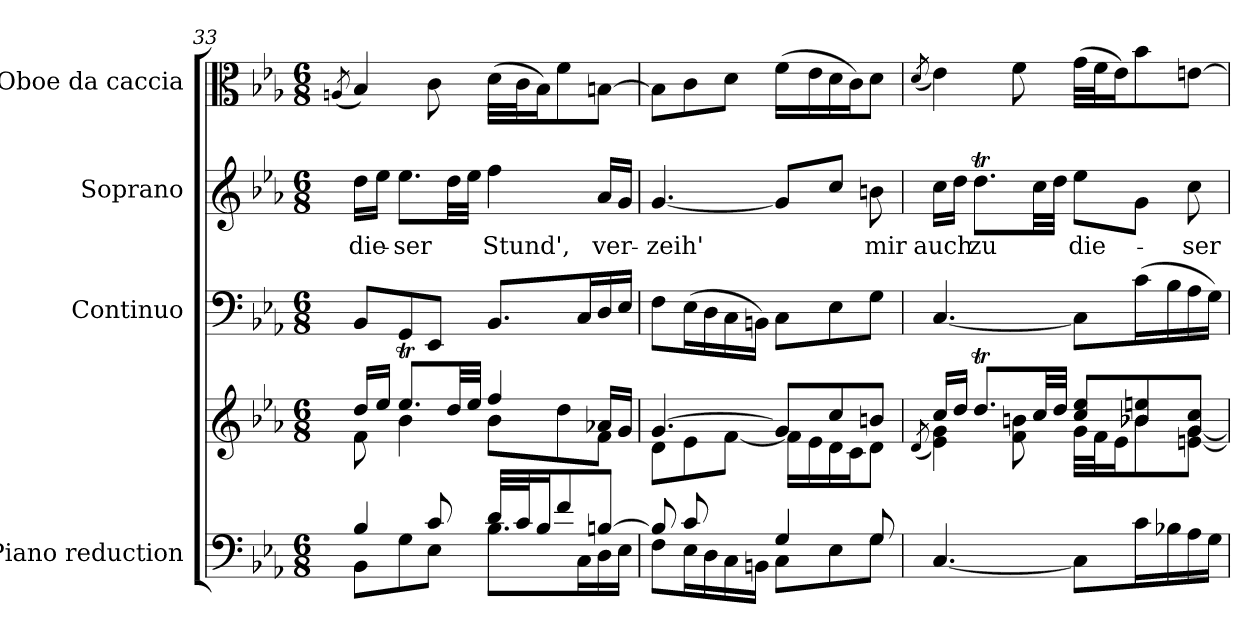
**kern	**kern	**kern	**kern	**text	**kern
*part4	*part4	*part3	*part2	*part2	*part1
*staff5	*staff4	*staff3	*staff2	*staff2	*staff1
*I"Piano reduction	*	*I"Continuo	*I"Soprano	*	*I"Oboe da caccia
*I'Pno	*	*	*	*	*I'Ob
*clefF4	*clefG2	*clefF4	*clefG2	*	*clefC3
*k[b-e-a-]	*k[b-e-a-]	*k[b-e-a-]	*k[b-e-a-]	*	*k[b-e-a-]
*M6/8	*M6/8	*M6/8	*M6/8	*	*M6/8
=33	=33	=33	=33	=33	=33
.	.	.	.	.	(<8qAn/
*^	*^	*	*	*	*
!	!	!	!	!	!	!LO:LY:b	!
4B-/	8BB-\L	16dd/LL	8f\	8BB-/L	16dd\LL	die-	4B-/)
.	.	16ee-/JJ	.	.	16ee-\JJ	.	.
!	!	!	!	!	!	!LO:LY:b	!
.	8G\	8.ee-T/L	4b-\	8GG/	8.ee-\L	-ser	.
8c/	8E-\J	.	.	8EE-/J	.	.	8c\
.	.	32dd/LL	.	.	32dd\LL	.	.
.	.	32ee-/JJJ	.	.	32ee-\JJJ	.	.
!	!	!	!	!	!	!LO:LY:b	!
32d/LLL	8.B-\L	4ff/	8b-\L	8.BB-/L	4ff\	Stund',	(>32d\LLL
32c/J	.	.	.	.	.	.	32c\J
16B-/J	.	.	.	.	.	.	16B-\J)
8f/	.	.	8dd\	.	.	.	8f\
.	16C\L	.	.	16C/L	.	.	.
!	!	!	!	!	!	!LO:LY:b	!
[8Bn/J	16D\	16a-X/LL	8f\J	16D/	16a-/LL	ver-	[8Bn\J
.	16E-\JJ	16g/JJ	.	16E-/JJ	16g/JJ	.	.
=34	=34	=34	=34	=34	=34	=34	=34
*	*	*	*^	*	*	*	*
!	!	!	!	!	!	!	!LO:LY:b	!
8B/L]	8F\L	[4.g/	8d\L	4ryy	8F\L	[4.g/	-zeih'	8B\L]
8c/	16E-\L	.	8e-\	.	(>16E-\L	.	.	8c\
.	16D\	.	.	.	16D\	.	.	.
8ryy	16C\	.	[8f\J	8d\J	16C\	.	.	8d\J
.	16BBn\JJ	.	.	.	16BBn\JJ)	.	.	.
4G/	8C\L	8g/L]	16f\LL]	4.ryy	8C\L	8g/L]	.	(>16f\LL
.	.	.	16e-\	.	.	.	.	16e-\
.	8E-\	8cc/	16d\	.	8E-\	8cc/J	.	16d\
.	.	.	16c\J	.	.	.	.	16c\J)
!	!	!	!	!	!	!	!LO:LY:b	!
8G/	8G\J	8bn/J	8d\J	.	8G\J	8bn\	mir	8d\J
*v	*v	*	*	*	*	*	*	*
*	*	*v	*v	*	*	*	*
=35	=35	=35	=35	=35	=35	=35
.	.	(<8qd/	.	.	.	(<8qd/
!	!	!	!	!	!LO:LY:b	!
[4.C/	16cc/LL	4e-\ 4g\)	[4.C/	16cc\LL	auch	4e-\)
.	16dd/JJ	.	.	16dd\JJ	.	.
!	!	!	!	!	!LO:LY:b	!
.	8.ddt/L	.	.	8.ddt\L	zu	.
.	.	8f\ 8bn\	.	.	.	8f\
.	32cc/LL	.	.	32cc\LL	.	.
.	32dd/JJJ	.	.	32dd\JJJ	.	.
!	!	!	!	!	!LO:LY:b	!
8C\L]	8cc/ 8ee-/L	32g\LLL	8C\L]	8ee-\L	die-	(>32g\LLL
.	.	32f\J	.	.	.	32f\J
.	.	16e-\J	.	.	.	16e-\J)
16c\L	8b-X/ 8een/	8b-\	(>16c\L	8g\J	.	8b-\
16B-X\	.	.	16B-\	.	.	.
!	!	!	!	!	!LO:LY:b	!
16A-\	8g/ 8cc/J	[8en\ [8g\J	16A-\	8cc\	-ser	[8en\J
16G\JJ	.	.	16G\JJ)	.	.	.
*	*v	*v	*	*	*	*
=	=	=	=	=	=
*-	*-	*-	*-	*-	*-
